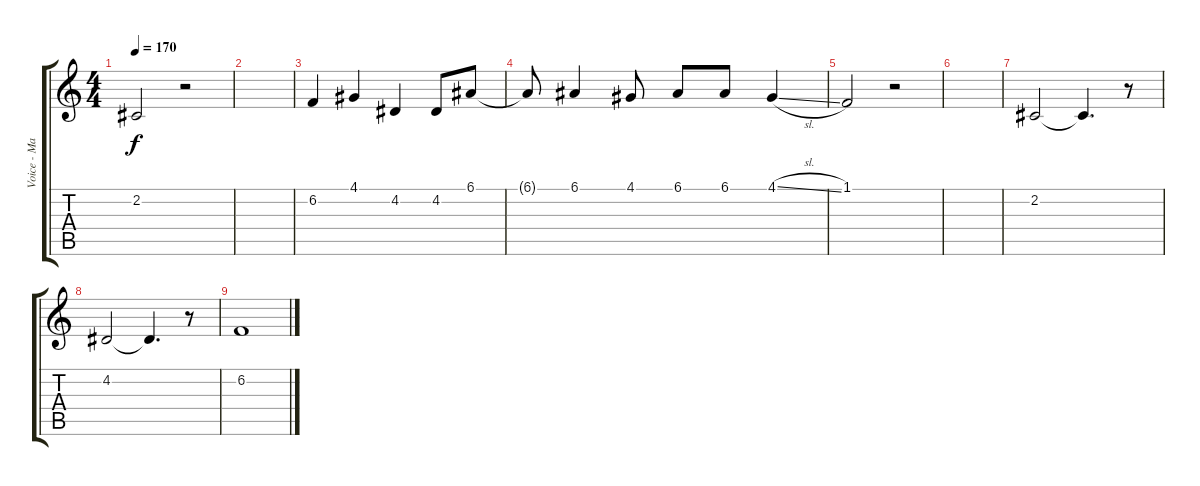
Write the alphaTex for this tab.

\track ("Voice - Matt'" "Voice - Ma") {instrument synthvoice}
\staff {score tabs}
\tuning (E4 B3 G3 D3 A2 E2) {hide}
\ts (4 4)
\tempo 170
\clef g2
\ks c
2.2.2{dy f} r.2 |
|
6.2.4 4.1.4 4.2.4 4.2.8 6.1.8 |
6.1{t}.8 6.1.4 4.1.8 6.1.8 6.1.8 4.1{sl}.4 |
1.1.2 r.2 |
|
2.2.2 2.2{t}.4{d} r.8 |
4.2.2 4.2{t}.4{d} r.8 |
6.2.1
